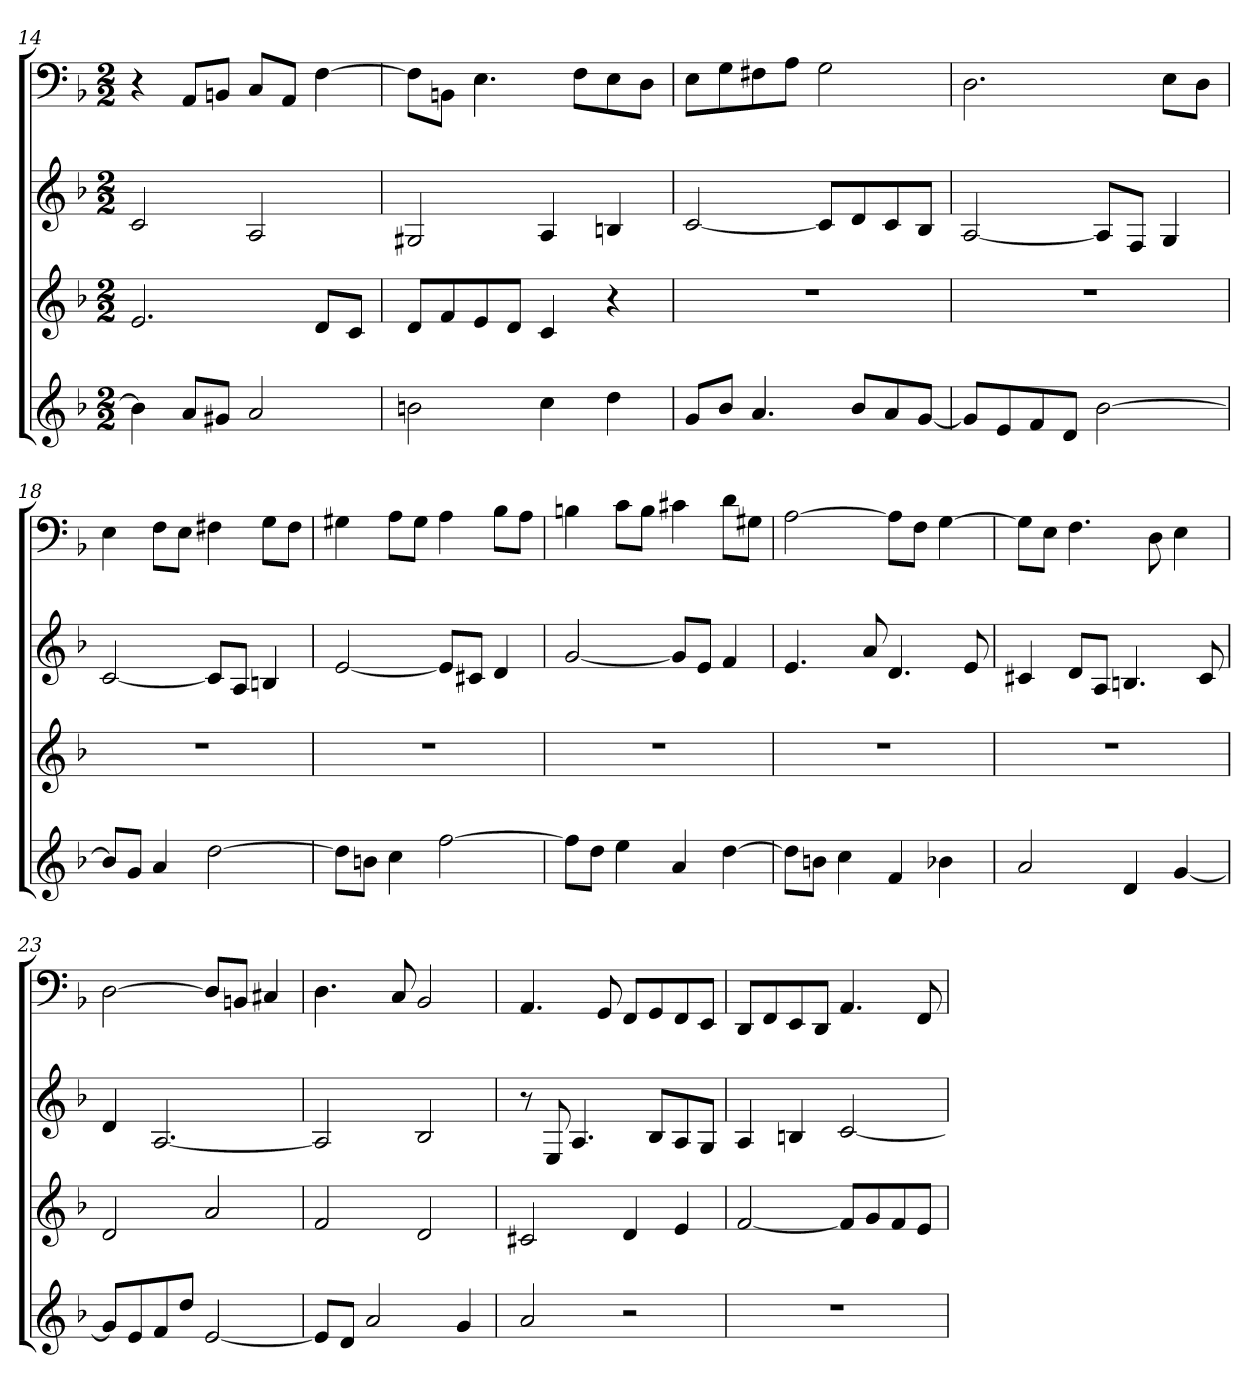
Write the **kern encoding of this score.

**kern	**kern	**kern	**kern
*part4	*part3	*part2	*part1
*staff4	*staff3	*staff2	*staff1
*k[b-]	*k[b-]	*k[b-]	*k[b-]
*d:	*d:	*d:	*d:
*M2/2	*M2/2	*M2/2	*M2/2
=14	=14	=14	=14
4b]	2.e	2c	4r
8aL	.	.	8AAL
8g#XJ	.	.	8BBnJ
2a	.	2A	8CL
.	.	.	8AAJ
.	8dL	.	[4F
.	8cJ	.	.
=15	=15	=15	=15
2bn	8dL	2G#X	8FL]
.	8f	.	8BBnJ
.	8e	.	4.E
.	8dJ	.	.
4cc	4c	4A	.
.	.	.	8FL
4dd	4r	4Bn	8E
.	.	.	8DJ
=16	=16	=16	=16
8gL	1r	[2c	8EL
8b-J	.	.	8G
4.a	.	.	8F#X
.	.	.	8AJ
.	.	8cL]	2G
8b-L	.	8d	.
8a	.	8c	.
[8gJ	.	8B-J	.
=17	=17	=17	=17
8gL]	1r	[2A	2.D
8e	.	.	.
8f	.	.	.
8dJ	.	.	.
[2b-	.	8AL]	.
.	.	8FJ	.
.	.	4G	8EL
.	.	.	8DJ
=18	=18	=18	=18
8b-L]	1r	[2c	4E
8gJ	.	.	.
4a	.	.	8FL
.	.	.	8EJ
[2dd	.	8cL]	4F#X
.	.	8AJ	.
.	.	4Bn	8GL
.	.	.	8F#J
=19	=19	=19	=19
8ddL]	1r	[2e	4G#X
8bnJ	.	.	.
4cc	.	.	8AL
.	.	.	8G#J
[2ff	.	8eL]	4A
.	.	8c#XJ	.
.	.	4d	8B-L
.	.	.	8AJ
=20	=20	=20	=20
8ffL]	1r	[2g	4Bn
8ddJ	.	.	.
4ee	.	.	8cL
.	.	.	8BJ
4a	.	8gL]	4c#X
.	.	8eJ	.
[4dd	.	4f	8dL
.	.	.	8G#XJ
=21	=21	=21	=21
8ddL]	1r	4.e	[2A
8bnJ	.	.	.
4cc	.	.	.
.	.	8a	.
4f	.	4.d	8AL]
.	.	.	8FJ
4b-X	.	.	[4G
.	.	8e	.
=22	=22	=22	=22
2a	1r	4c#X	8GL]
.	.	.	8EJ
.	.	8dL	4.F
.	.	8AJ	.
4d	.	4.Bn	.
.	.	.	8D
[4g	.	.	4E
.	.	8c#	.
=23	=23	=23	=23
8gL]	2d	4d	[2D
8e	.	.	.
8f	.	[2.A	.
8ddJ	.	.	.
[2e	2a	.	8DL]
.	.	.	8BBnJ
.	.	.	4C#X
=24	=24	=24	=24
8eL]	2f	2A]	4.D
8dJ	.	.	.
2a	.	.	.
.	.	.	8C
.	2d	2B-	2BB-
4g	.	.	.
=25	=25	=25	=25
2a	2c#X	8r	4.AA
.	.	8E	.
.	.	4.A	.
.	.	.	8GG
2r	4d	.	8FFL
.	.	8B-L	8GG
.	4e	8A	8FF
.	.	8GJ	8EEJ
=26	=26	=26	=26
1r	[2f	4A	8DDL
.	.	.	8FF
.	.	4Bn	8EE
.	.	.	8DDJ
.	8fL]	[2c	4.AA
.	8g	.	.
.	8f	.	.
.	8eJ	.	8FF
=	=	=	=
*-	*-	*-	*-
